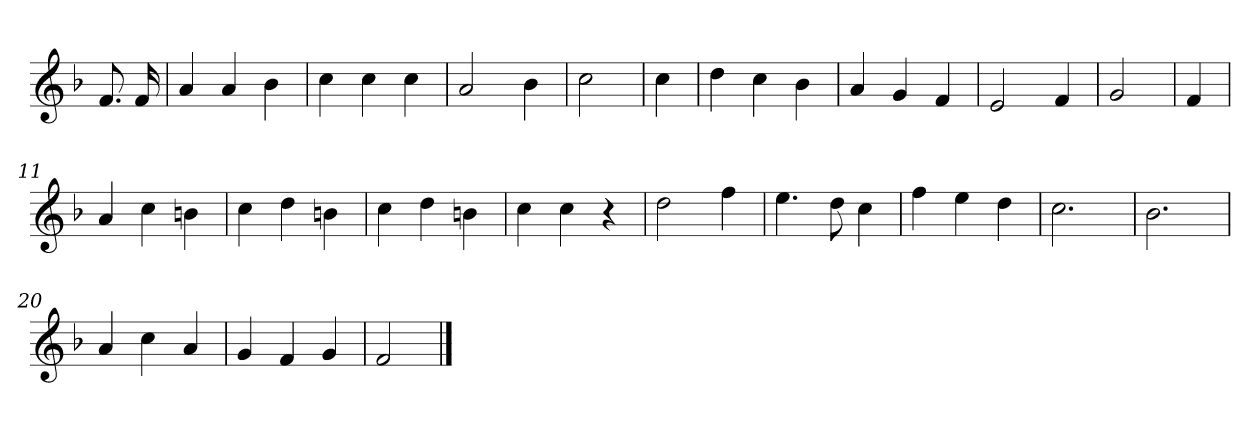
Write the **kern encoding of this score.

**kern
*part1
*staff1
*clefG2
*k[b-]
*F:
=
8.f
16f
=1
4a
4a
4b-
=2
4cc
4cc
4cc
=3
2a
4b-
=4
2cc
=5
4cc
=6
4dd
4cc
4b-
=7
4a
4g
4f
=8
2e
4f
=9
2g
=10
4f
=11
4a
4cc
4bn
=12
4cc
4dd
4bn
=13
4cc
4dd
4bn
=14
4cc
4cc
4r
=15
2dd
4ff
=16
4.ee
8dd
4cc
=17
4ff
4ee
4dd
=18
2.cc
=19
2.b-
=20
4a
4cc
4a
=21
4g
4f
4g
=22
2f
==
*-
